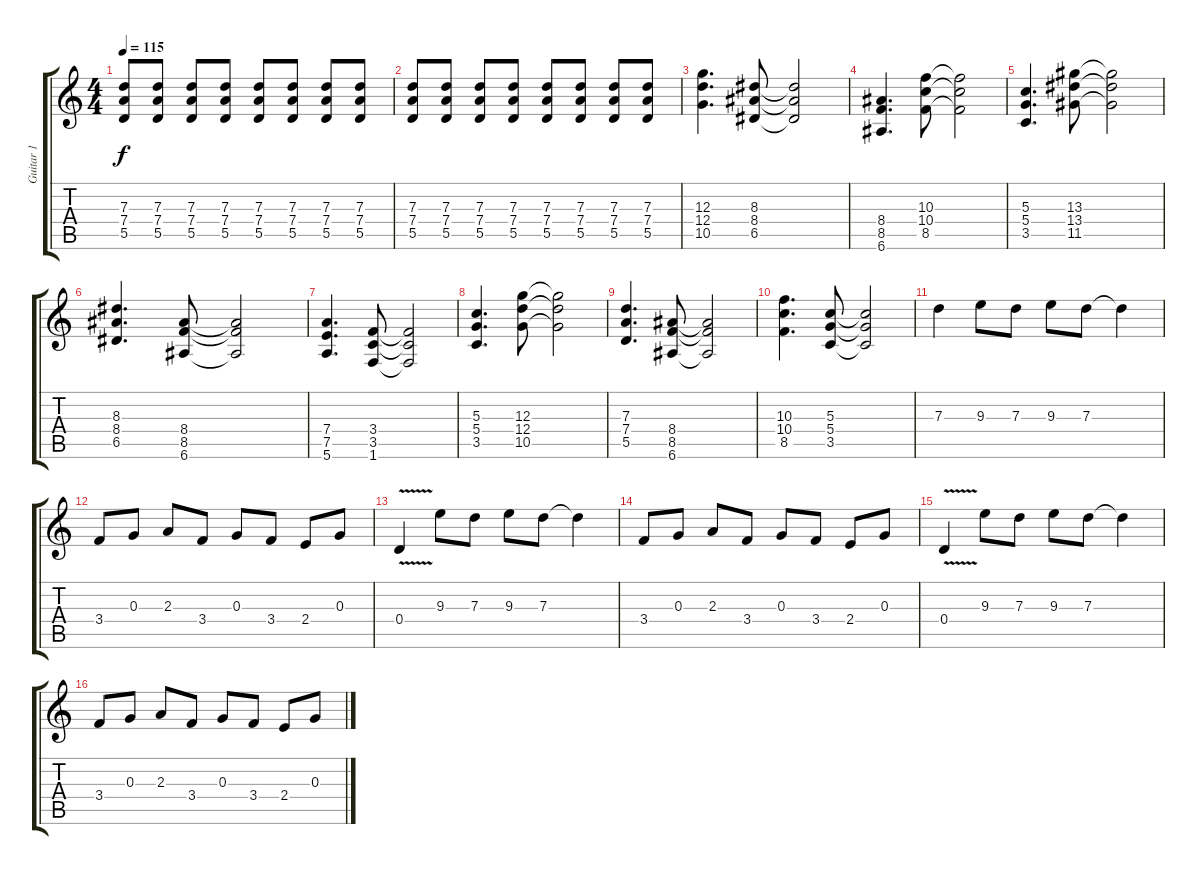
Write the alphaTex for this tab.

\track ("Guitar 1" "Guitar 1") {instrument overdrivenguitar}
\staff {score tabs}
\tuning (E4 B3 G3 D3 A2 E2) {hide}
\ts (4 4)
\tempo 115
\clef g2
\ks c
(7.3 7.4 5.5).8{dy f} (7.3 7.4 5.5).8 (7.3 7.4 5.5).8 (7.3 7.4 5.5).8 (7.3 7.4 5.5).8 (7.3 7.4 5.5).8 (7.3 7.4 5.5).8 (7.3 7.4 5.5).8 |
(7.3 7.4 5.5).8 (7.3 7.4 5.5).8 (7.3 7.4 5.5).8 (7.3 7.4 5.5).8 (7.3 7.4 5.5).8 (7.3 7.4 5.5).8 (7.3 7.4 5.5).8 (7.3 7.4 5.5).8 |
(12.3 12.4 10.5).4{d} (8.3 8.4 6.5).8 (8.3{t} 8.4{t} 6.5{t}).2 |
(8.4 8.5 6.6).4{d} (10.3 10.4 8.5).8 (10.3{t} 10.4{t} 8.5{t}).2 |
(5.3 5.4 3.5).4{d} (13.3 13.4 11.5).8 (13.3{t} 13.4{t} 11.5{t}).2 |
(8.3 8.4 6.5).4{d} (8.4 8.5 6.6).8 (8.4{t} 8.5{t} 6.6{t}).2 |
(7.4 7.5 5.6).4{d} (3.4 3.5 1.6).8 (3.4{t} 3.5{t} 1.6{t}).2 |
(5.3 5.4 3.5).4{d} (12.3 12.4 10.5).8 (12.3{t} 12.4{t} 10.5{t}).2 |
(7.3 7.4 5.5).4{d} (8.4 8.5 6.6).8 (8.4{t} 8.5{t} 6.6{t}).2 |
(10.3 10.4 8.5).4{d} (5.3 5.4 3.5).8 (5.3{t} 5.4{t} 3.5{t}).2 |
7.3.4 9.3.8 7.3.8 9.3.8 7.3.8 7.3{t}.4 |
3.4.8 0.3.8 2.3.8 3.4.8 0.3.8 3.4.8 2.4.8 0.3.8 |
0.4{v}.4 9.3.8 7.3.8 9.3.8 7.3.8 7.3{t}.4 |
3.4.8 0.3.8 2.3.8 3.4.8 0.3.8 3.4.8 2.4.8 0.3.8 |
0.4{v}.4 9.3.8 7.3.8 9.3.8 7.3.8 7.3{t}.4 |
3.4.8 0.3.8 2.3.8 3.4.8 0.3.8 3.4.8 2.4.8 0.3.8
